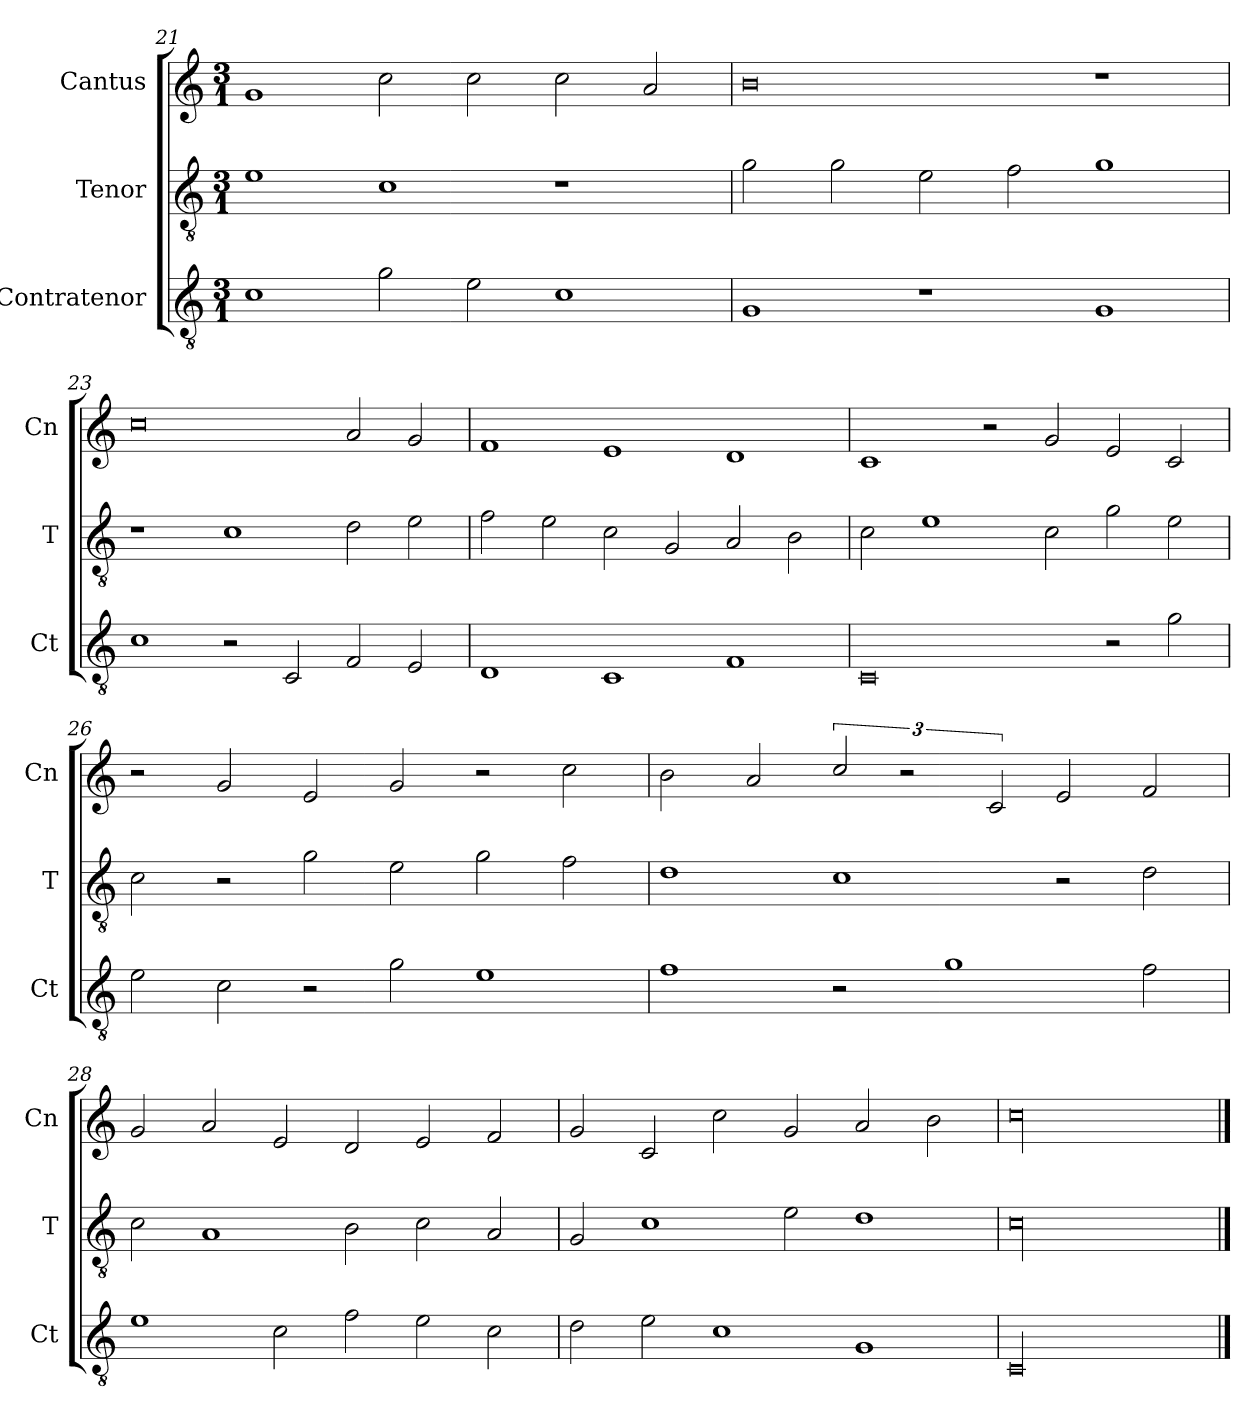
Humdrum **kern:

**kern	**kern	**kern
*part3	*part2	*part1
*staff3	*staff2	*staff1
*I"Contratenor	*I"Tenor	*I"Cantus
*I'Ct	*I'T	*I'Cn
*clefGv2	*clefGv2	*clefG2
*k[]	*k[]	*k[]
*M3/1	*M3/1	*M3/1
=21	=21	=21
1c	1e	1g
2g\	1c	2cc\
2e\	.	2cc\
1c	1r	2cc\
.	.	2a/
=22	=22	=22
1G	2g\	0b
.	2g\	.
1r	2e\	.
.	2f\	.
1G	1g	1r
=23	=23	=23
1c	1r	0cc
2r	1c	.
2C/	.	.
2F/	2d\	2a/
2E/	2e\	2g/
=24	=24	=24
1D	2f\	1f
.	2e\	.
1C	2c\	1e
.	2G/	.
1F	2A/	1d
.	2B\	.
=25	=25	=25
0C	2c\	1c
.	1e	.
.	.	2r
.	2c\	2g/
2r	2g\	2e/
2g\	2e\	2c/
=26	=26	=26
2e\	2c\	2r
2c\	2r	2g/
2r	2g\	2e/
2g\	2e\	2g/
1e	2g\	2r
.	2f\	2cc\
=27	=27	=27
1f	1d	2b\
.	.	2a/
2r	1c	3cc/
.	.	3r
1g	.	.
.	.	3c/
.	2r	2e/
2f\	2d\	2f/
=28	=28	=28
1e	2c\	2g/
.	1A	2a/
2c\	.	2e/
2f\	2B\	2d/
2e\	2c\	2e/
2c\	2A/	2f/
=29	=29	=29
2d\	2G/	2g/
2e\	1c	2c/
1c	.	2cc\
.	2e\	2g/
1G	1d	2a/
.	.	2b\
=30	=30	=30
!LO:N:vis=00	!LO:N:vis=00	!LO:N:vis=00
0.C	0.c	0.cc
==	==	==
*-	*-	*-
